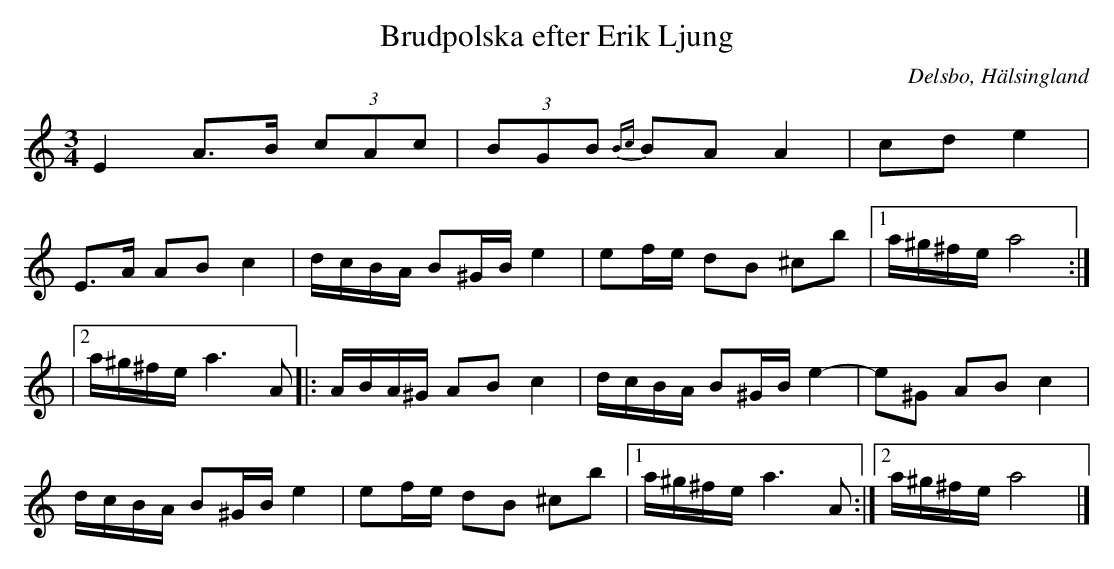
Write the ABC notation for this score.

X:1
T: Brudpolska efter Erik Ljung
O: Delsbo, Hälsingland
M: 3/4
L: 1/8
K: Am
E2 A>B (3cAc| (3BGB {Bc}BA A2|cd e2|
E>A AB c2 | d/c/B/A/ B^G/B/ e2 | ef/e/ dB ^cb |1 a/^g/^f/e/ a4 :|
|2 a/^g/^f/e/ a3 A |: A/B/A/^G/ AB c2 | d/c/B/A/ B^G/B/ e2- | e^G AB c2 |
d/c/B/A/ B^G/B/ e2 | ef/e/ dB ^cb |1 a/^g/^f/e/ a3 A :|2 a/^g/^f/e/ a4 |]
